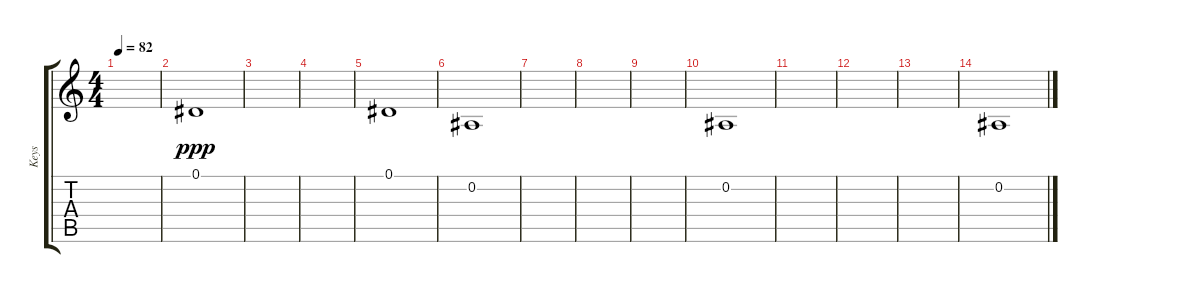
\track ("Keys" "Keys") {instrument choiraahs}
\staff {score tabs}
\tuning (Eb4 Bb3 Gb3 Db3 Ab2 Eb2) {hide}
\ts (4 4)
\tempo 82
\clef g2
\ks c
|
0.1.1{dy ppp} |
|
|
0.1.1 |
0.2.1 |
|
|
|
0.2.1 |
|
|
|
0.2.1
